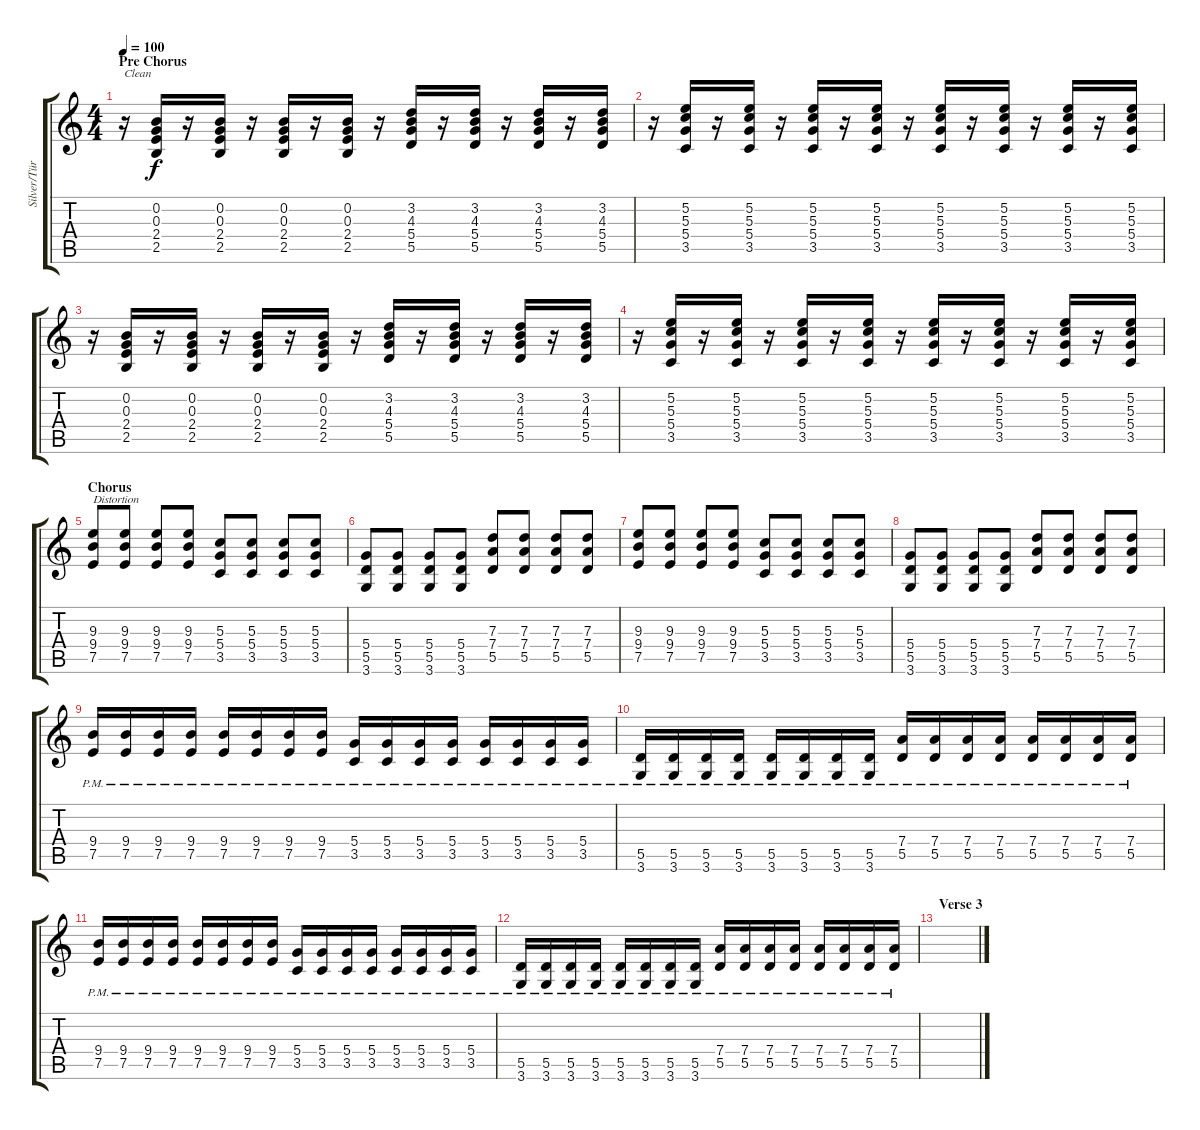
\track ("Silver/Türk" "Silver/Tür") {instrument distortionguitar}
\staff {score tabs}
\tuning (E4 B3 G3 D3 A2 E2) {hide}
\ts (4 4)
\section ("" "Pre Chorus")
\tempo 100
\clef g2
\ks c
r.16{txt "Clean" dy f instrument electricguitarclean} (0.2 0.3 2.4 2.5).16 r.16 (0.2 0.3 2.4 2.5).16 r.16 (0.2 0.3 2.4 2.5).16 r.16 (0.2 0.3 2.4 2.5).16 r.16 (3.2 4.3 5.4 5.5).16 r.16 (3.2 4.3 5.4 5.5).16 r.16 (3.2 4.3 5.4 5.5).16 r.16 (3.2 4.3 5.4 5.5).16 |
r.16 (5.2 5.3 5.4 3.5).16 r.16 (5.2 5.3 5.4 3.5).16 r.16 (5.2 5.3 5.4 3.5).16 r.16 (5.2 5.3 5.4 3.5).16 r.16 (5.2 5.3 5.4 3.5).16 r.16 (5.2 5.3 5.4 3.5).16 r.16 (5.2 5.3 5.4 3.5).16 r.16 (5.2 5.3 5.4 3.5).16 |
r.16 (0.2 0.3 2.4 2.5).16 r.16 (0.2 0.3 2.4 2.5).16 r.16 (0.2 0.3 2.4 2.5).16 r.16 (0.2 0.3 2.4 2.5).16 r.16 (3.2 4.3 5.4 5.5).16 r.16 (3.2 4.3 5.4 5.5).16 r.16 (3.2 4.3 5.4 5.5).16 r.16 (3.2 4.3 5.4 5.5).16 |
r.16 (5.2 5.3 5.4 3.5).16 r.16 (5.2 5.3 5.4 3.5).16 r.16 (5.2 5.3 5.4 3.5).16 r.16 (5.2 5.3 5.4 3.5).16 r.16 (5.2 5.3 5.4 3.5).16 r.16 (5.2 5.3 5.4 3.5).16 r.16 (5.2 5.3 5.4 3.5).16 r.16 (5.2 5.3 5.4 3.5).16 |
\section ("" "Chorus")
(9.3 9.4 7.5).8{txt "Distortion" instrument distortionguitar} (9.3 9.4 7.5).8 (9.3 9.4 7.5).8 (9.3 9.4 7.5).8 (5.3 5.4 3.5).8 (5.3 5.4 3.5).8 (5.3 5.4 3.5).8 (5.3 5.4 3.5).8 |
(5.4 5.5 3.6).8 (5.4 5.5 3.6).8 (5.4 5.5 3.6).8 (5.4 5.5 3.6).8 (7.3 7.4 5.5).8 (7.3 7.4 5.5).8 (7.3 7.4 5.5).8 (7.3 7.4 5.5).8 |
(9.3 9.4 7.5).8 (9.3 9.4 7.5).8 (9.3 9.4 7.5).8 (9.3 9.4 7.5).8 (5.3 5.4 3.5).8 (5.3 5.4 3.5).8 (5.3 5.4 3.5).8 (5.3 5.4 3.5).8 |
(5.4 5.5 3.6).8 (5.4 5.5 3.6).8 (5.4 5.5 3.6).8 (5.4 5.5 3.6).8 (7.3 7.4 5.5).8 (7.3 7.4 5.5).8 (7.3 7.4 5.5).8 (7.3 7.4 5.5).8 |
(9.4{pm} 7.5{pm}).16 (9.4{pm} 7.5{pm}).16 (9.4{pm} 7.5{pm}).16 (9.4{pm} 7.5{pm}).16 (9.4{pm} 7.5{pm}).16 (9.4{pm} 7.5{pm}).16 (9.4{pm} 7.5{pm}).16 (9.4{pm} 7.5{pm}).16 (5.4{pm} 3.5{pm}).16 (5.4{pm} 3.5{pm}).16 (5.4{pm} 3.5{pm}).16 (5.4{pm} 3.5{pm}).16 (5.4{pm} 3.5{pm}).16 (5.4{pm} 3.5{pm}).16 (5.4{pm} 3.5{pm}).16 (5.4{pm} 3.5{pm}).16 |
(5.5{pm} 3.6{pm}).16 (5.5{pm} 3.6{pm}).16 (5.5{pm} 3.6{pm}).16 (5.5{pm} 3.6{pm}).16 (5.5{pm} 3.6{pm}).16 (5.5{pm} 3.6{pm}).16 (5.5{pm} 3.6{pm}).16 (5.5{pm} 3.6{pm}).16 (7.4{pm} 5.5{pm}).16 (7.4{pm} 5.5{pm}).16 (7.4{pm} 5.5{pm}).16 (7.4{pm} 5.5{pm}).16 (7.4{pm} 5.5{pm}).16 (7.4{pm} 5.5{pm}).16 (7.4{pm} 5.5{pm}).16 (7.4{pm} 5.5{pm}).16 |
(9.4{pm} 7.5{pm}).16 (9.4{pm} 7.5{pm}).16 (9.4{pm} 7.5{pm}).16 (9.4{pm} 7.5{pm}).16 (9.4{pm} 7.5{pm}).16 (9.4{pm} 7.5{pm}).16 (9.4{pm} 7.5{pm}).16 (9.4{pm} 7.5{pm}).16 (5.4{pm} 3.5{pm}).16 (5.4{pm} 3.5{pm}).16 (5.4{pm} 3.5{pm}).16 (5.4{pm} 3.5{pm}).16 (5.4{pm} 3.5{pm}).16 (5.4{pm} 3.5{pm}).16 (5.4{pm} 3.5{pm}).16 (5.4{pm} 3.5{pm}).16 |
(5.5{pm} 3.6{pm}).16 (5.5{pm} 3.6{pm}).16 (5.5{pm} 3.6{pm}).16 (5.5{pm} 3.6{pm}).16 (5.5{pm} 3.6{pm}).16 (5.5{pm} 3.6{pm}).16 (5.5{pm} 3.6{pm}).16 (5.5{pm} 3.6{pm}).16 (7.4{pm} 5.5{pm}).16 (7.4{pm} 5.5{pm}).16 (7.4{pm} 5.5{pm}).16 (7.4{pm} 5.5{pm}).16 (7.4{pm} 5.5{pm}).16 (7.4{pm} 5.5{pm}).16 (7.4{pm} 5.5{pm}).16 (7.4{pm} 5.5{pm}).16 |
\section ("" "Verse 3")
